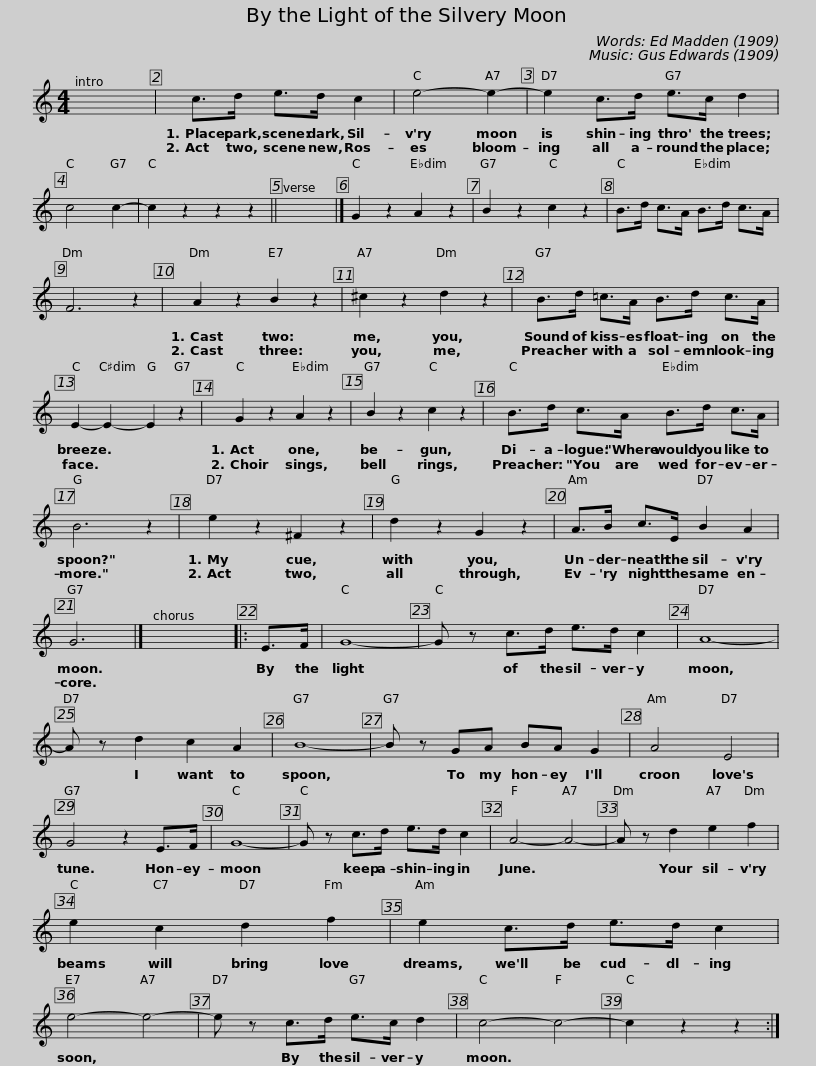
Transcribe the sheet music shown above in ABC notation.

X:1
L:1/8
M:4/4
I:linebreak $
K:C
V:1 treble
V:1
 x8 | c>d e>d c2 | e4- e2- | e2 c>d e>c d2 | c4 c2- | %5
 c2 z2 z2 z2 ||$ x8 |] G2 z2 A2 z2 | B2 z2 c2 z2 | B>d c>A B>d c>A | %10
 F6 z2 | A2 z2 B2 z2 | ^c2 z2 d2 z2 |$ B>d =c>A B>d c>A | E2- E2- E2 z2 | %15
 G2 z2 A2 z2 | B2 z2 c2 z2 |$ B>d c>A B>d c>A | B6 z2 | e2 z2 ^F2 z2 | %20
 d2 z2 G2 z2 |$ A>B c>E B2 A2 | G6 |] x8 |: E>F | %25
 G8- | G z c>d e>d c2 | A8- |$ A z d2 c2 A2 | B8- | %30
 B z GA BA G2 | A4 E4 | G4 z2 E>F | G8- |$ G z c>d e>d c2 | %35
 A4- A4- | A z d2 e2 f2 | e2 c2 d2 f2 | e2 c>d e>d c2 |$ e4- e4- | %40
 e z c>d e>c d2 | c4- c4- | c2 z2 z2 :| %43
